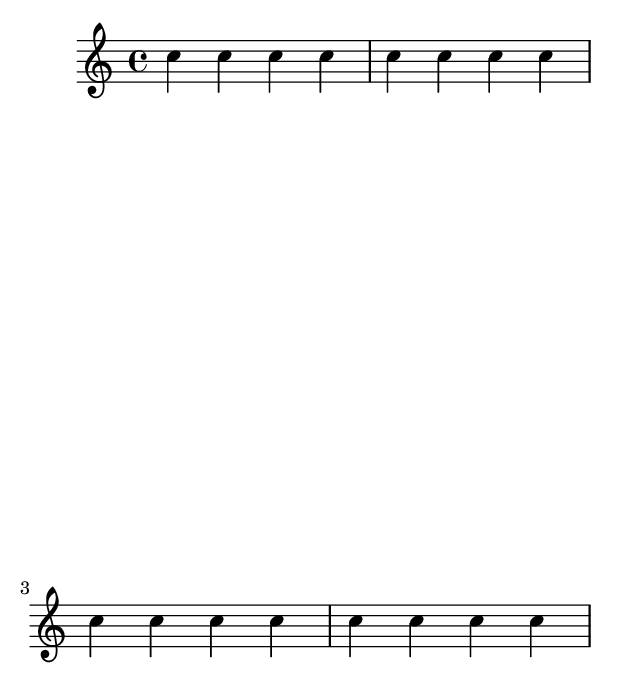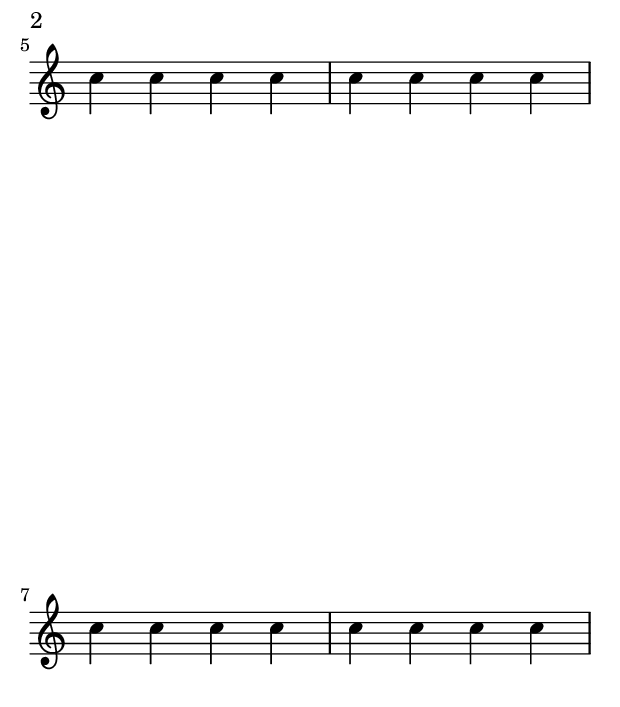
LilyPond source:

\version "2.13.25"

#(set-default-paper-size "a6")

\header {
  texidoc = "system-count and \pageBreak are compatible."
}

\book {
  \relative c'' {
    \repeat "unfold" 4 { c4 c c c | }
    \pageBreak
    \repeat "unfold" 4 { c4 c c c | }
  }
  \paper {
    system-count = #4
  }
}


